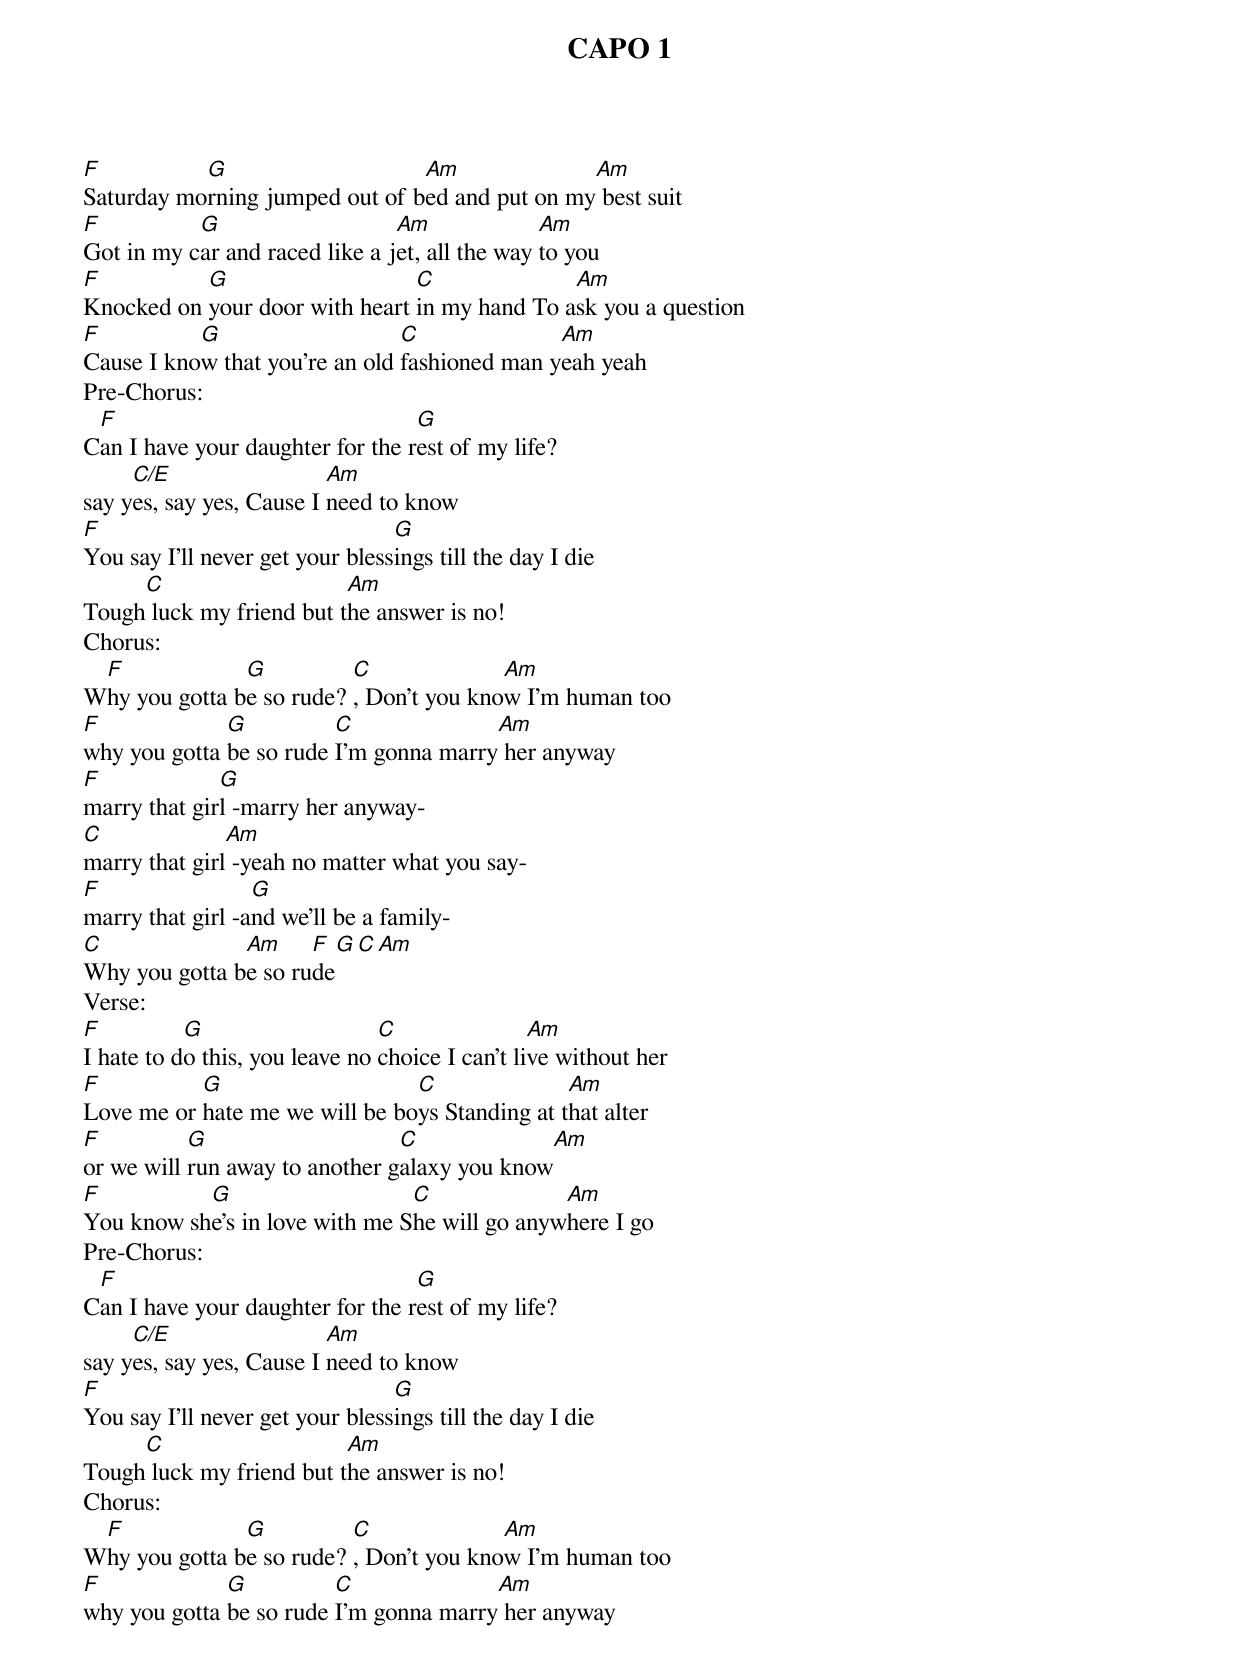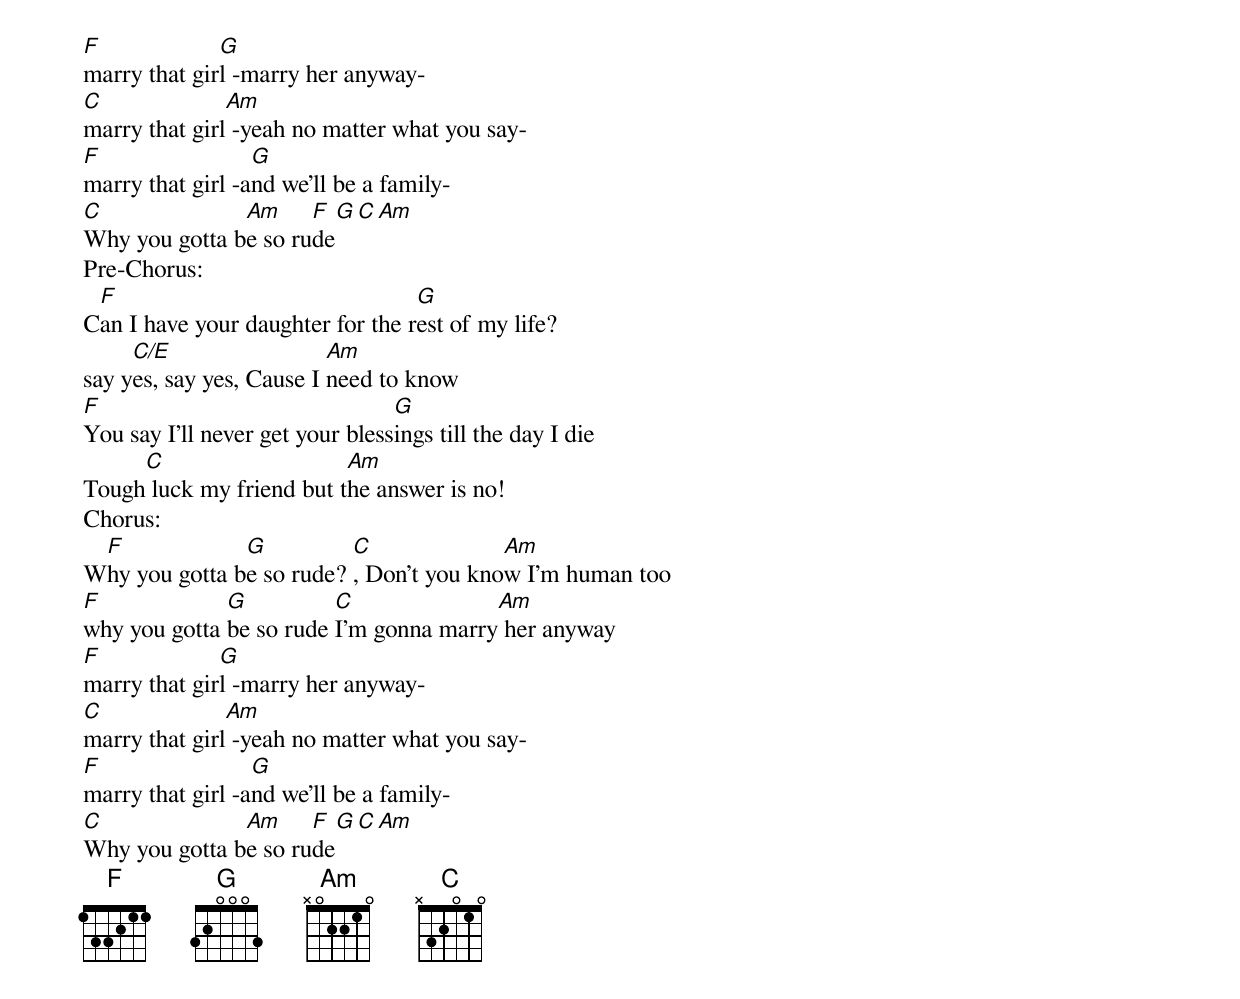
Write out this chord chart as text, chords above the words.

CAPO 1
F          G                    Am              Am
Saturday morning jumped out of bed and put on my best suit
F          G                    Am              Am
Got in my car and raced like a jet, all the way to you
F          G                    C              Am
Knocked on your door with heart in my hand To ask you a question
F          G                    C              Am
Cause I know that you're an old fashioned man yeah yeah
Pre-Chorus:
 F                                G
Can I have your daughter for the rest of my life?
     C/E                  Am
say yes, say yes, Cause I need to know
F                                G
You say I'll never get your blessings till the day I die
     C                    Am
Tough luck my friend but the answer is no!
Chorus:
 F             G          C              Am
Why you gotta be so rude? , Don't you know I'm human too
F             G          C              Am
why you gotta be so rude I'm gonna marry her anyway
F             G
marry that girl -marry her anyway-
C              Am
marry that girl -yeah no matter what you say-
F                 G
marry that girl -and we'll be a family-
C              Am     F      G    C     Am
Why you gotta be so rude
Verse:
F          G                    C                Am
I hate to do this, you leave no choice I can't live without her
F          G                    C               Am
Love me or hate me we will be boys Standing at that alter
F          G                    C              Am
or we will run away to another galaxy you know
F          G                    C              Am
You know she's in love with me She will go anywhere I go
Pre-Chorus:
 F                                G
Can I have your daughter for the rest of my life?
     C/E                  Am
say yes, say yes, Cause I need to know
F                                G
You say I'll never get your blessings till the day I die
     C                    Am
Tough luck my friend but the answer is no!
Chorus:
 F             G          C              Am
Why you gotta be so rude? , Don't you know I'm human too
F             G          C              Am
why you gotta be so rude I'm gonna marry her anyway
F             G
marry that girl -marry her anyway-
C              Am
marry that girl -yeah no matter what you say-
F                 G
marry that girl -and we'll be a family-
C              Am     F      G    C     Am
Why you gotta be so rude
Pre-Chorus:
 F                                G
Can I have your daughter for the rest of my life?
     C/E                  Am
say yes, say yes, Cause I need to know
F                                G
You say I'll never get your blessings till the day I die
     C                    Am
Tough luck my friend but the answer is no!
Chorus:
 F             G          C              Am
Why you gotta be so rude? , Don't you know I'm human too
F             G          C              Am
why you gotta be so rude I'm gonna marry her anyway
F             G
marry that girl -marry her anyway-
C              Am
marry that girl -yeah no matter what you say-
F                 G
marry that girl -and we'll be a family-
C              Am     F      G    C     Am
Why you gotta be so rude
